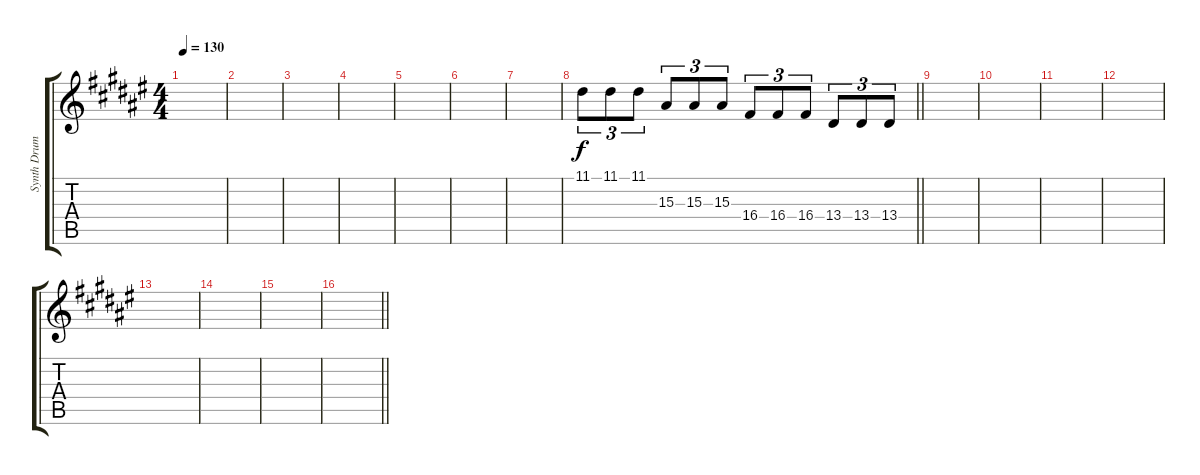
\track ("Synth Drum" "Synth Drum") {instrument synthdrum}
\staff {score tabs}
\tuning (E4 B3 G3 D3 A2 E2) {hide}
\ts (4 4)
\tempo 130
\clef g2
\ks d#minor
|
|
|
|
|
|
|
\barLineRight lightlight
11.1.8{tu (3 2) balance 0} 11.1.8{tu (3 2) balance 16} 11.1.8{tu (3 2) balance 0} 15.3.8{tu (3 2) balance 16} 15.3.8{tu (3 2) balance 0} 15.3.8{tu (3 2) balance 16} 16.4.8{tu (3 2) balance 0} 16.4.8{tu (3 2) balance 0} 16.4.8{tu (3 2) balance 16} 13.4.8{tu (3 2) balance 0} 13.4.8{tu (3 2) balance 16} 13.4.8{tu (3 2)} |
|
|
|
|
|
|
|
\barLineRight lightlight
